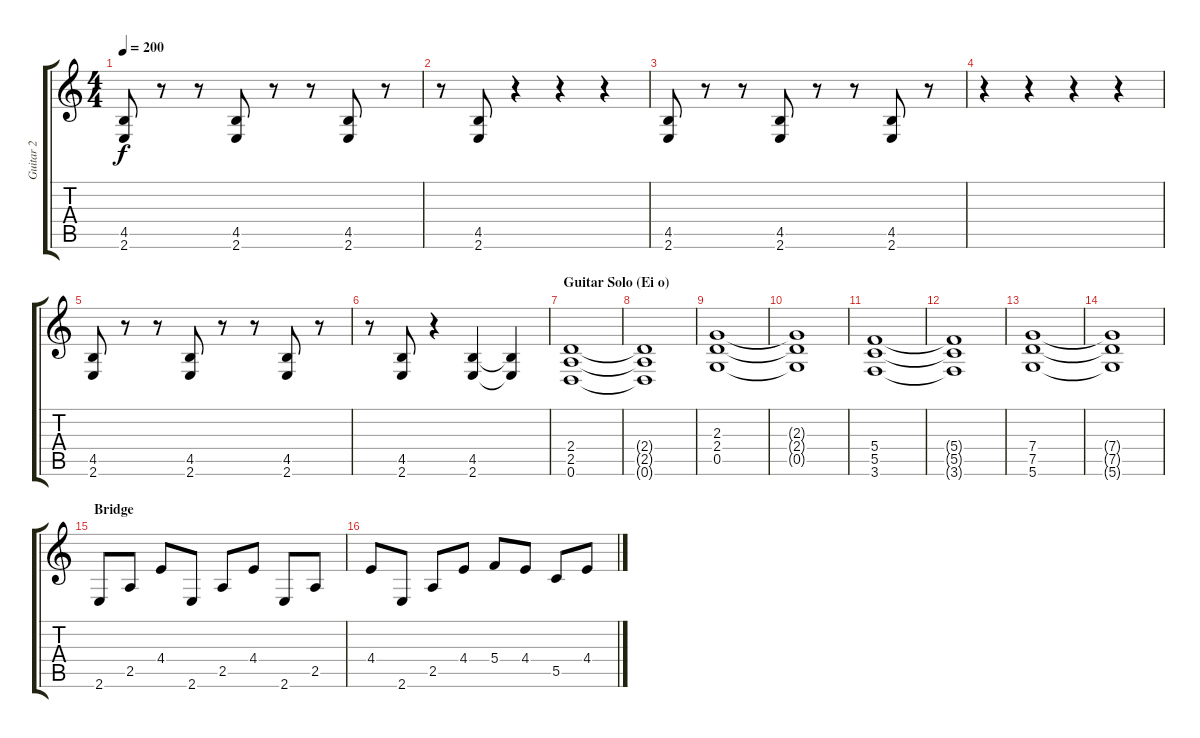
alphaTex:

\track ("Guitar 2" "Guitar 2") {instrument distortionguitar}
\staff {score tabs}
\tuning (D4 A3 F3 C3 G2 D2) {hide}
\ts (4 4)
\tempo 200
\clef g2
\ks c
(4.5 2.6).8{dy f} r.8 r.8 (4.5 2.6).8 r.8 r.8 (4.5 2.6).8 r.8 |
r.8 (4.5 2.6).8 r.4 r.4 r.4 |
(4.5 2.6).8 r.8 r.8 (4.5 2.6).8 r.8 r.8 (4.5 2.6).8 r.8 |
r.4 r.4 r.4 r.4 |
(4.5 2.6).8 r.8 r.8 (4.5 2.6).8 r.8 r.8 (4.5 2.6).8 r.8 |
r.8 (4.5 2.6).8 r.4 (4.5 2.6).4 (4.5{t} 2.6{t}).4 |
\section ("" "Guitar Solo (Ei o)")
(2.4 2.5 0.6).1 |
(2.4{t} 2.5{t} 0.6{t}).1 |
(2.3 2.4 0.5).1 |
(2.3{t} 2.4{t} 0.5{t}).1 |
(5.4 5.5 3.6).1 |
(5.4{t} 5.5{t} 3.6{t}).1 |
(7.4 7.5 5.6).1 |
(7.4{t} 7.5{t} 5.6{t}).1 |
\section ("" "Bridge")
2.6.8 2.5.8 4.4.8 2.6.8 2.5.8 4.4.8 2.6.8 2.5.8 |
4.4.8 2.6.8 2.5.8 4.4.8 5.4.8 4.4.8 5.5.8 4.4.8
